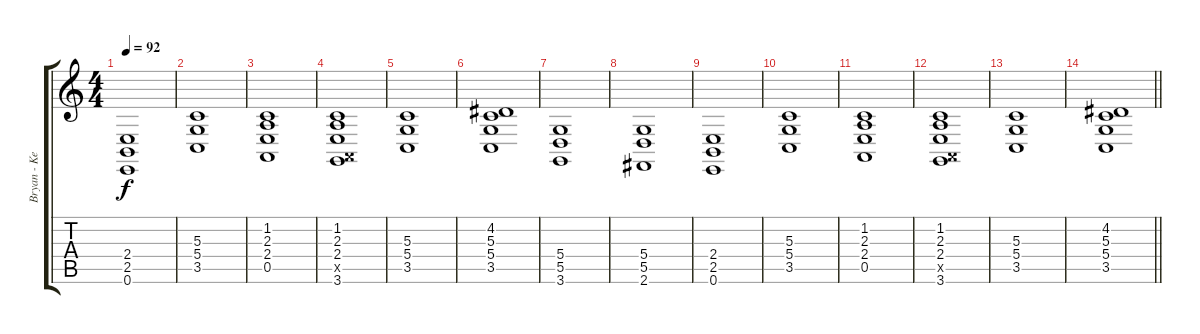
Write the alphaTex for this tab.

\track ("Bryan - Keys" "Bryan - Ke") {instrument stringensemble1}
\staff {score tabs}
\tuning (E4 B3 G3 D3 A2 E2) {hide}
\ts (4 4)
\tempo 92
\clef g2
\ks c
(2.4 2.5 0.6).1{dy f} |
(5.3 5.4 3.5).1 |
(1.2 2.3 2.4 0.5).1 |
(1.2 2.3 2.4 0.5{x} 3.6).1 |
(5.3 5.4 3.5).1 |
(4.2 5.3 5.4 3.5).1 |
(5.4 5.5 3.6).1 |
(5.4 5.5 2.6).1 |
(2.4 2.5 0.6).1 |
(5.3 5.4 3.5).1 |
(1.2 2.3 2.4 0.5).1 |
(1.2 2.3 2.4 0.5{x} 3.6).1 |
(5.3 5.4 3.5).1 |
\barLineRight lightlight
(4.2 5.3 5.4 3.5).1
